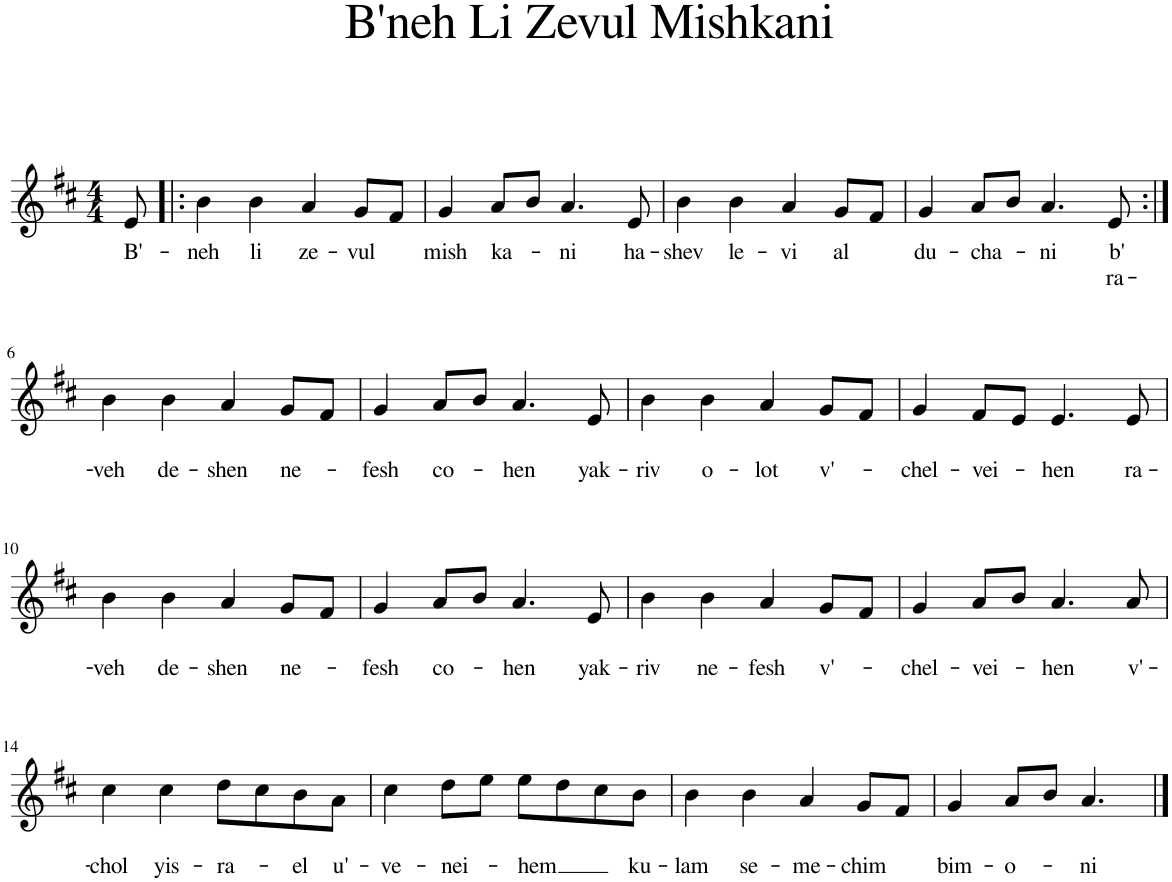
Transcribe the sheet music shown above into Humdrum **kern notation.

**kern	**text	**text
*part1	*part1	*part1
*staff1	*staff1	*staff1
*I"Bb Trumpet	*	*
*I'Bb Tpt.	*	*
*clefG2	*	*
*Trd1c2	*	*
*k[f#c#]	*	*
*M4/4	*	*
=1	=1	=1
!	!LO:LY:b	!
8e/	B'-	.
=2!|:	=2!|:	=2!|:
!	!LO:LY:b	!
4b\	-neh	.
!	!LO:LY:b	!
4b\	li	.
!	!LO:LY:b	!
4a/	ze-	.
!	!LO:LY:b	!
8g/L	-vul	.
8f#/J	.	.
=3	=3	=3
!	!LO:LY:b	!
4g/	mish	.
!	!LO:LY:b	!
8a/L	ka-	.
8b/J	.	.
!	!LO:LY:b	!
4.a/	-ni	.
!	!LO:LY:b	!
8e/	ha-	.
=4	=4	=4
!	!LO:LY:b	!
4b\	-shev	.
!	!LO:LY:b	!
4b\	le-	.
!	!LO:LY:b	!
4a/	-vi	.
!	!LO:LY:b	!
8g/L	al	.
8f#/J	.	.
=5	=5	=5
!	!LO:LY:b	!
4g/	du-	.
!	!LO:LY:b	!
8a/L	-cha-	.
8b/J	.	.
!	!LO:LY:b	!
4.a/	-ni	.
!	!LO:LY:b	!LO:LY:b
8e/	b'	ra-
!!LO:LB:g=z
=6:|!	=6:|!	=6:|!
!	!	!LO:LY:b
4b\	.	-veh
!	!	!LO:LY:b
4b\	.	de-
!	!	!LO:LY:b
4a/	.	-shen
!	!	!LO:LY:b
8g/L	.	-ne-
8f#/J	.	.
=7	=7	=7
!	!	!LO:LY:b
4g/	.	-fesh
!	!	!LO:LY:b
8a/L	.	-co-
8b/J	.	.
!	!	!LO:LY:b
4.a/	.	-hen
!	!	!LO:LY:b
8e/	.	yak-
=8	=8	=8
!	!	!LO:LY:b
4b\	.	-riv
!	!	!LO:LY:b
4b\	.	o-
!	!	!LO:LY:b
4a/	.	-lot
!	!	!LO:LY:b
8g/L	.	v'-
8f#/J	.	.
=9	=9	=9
!	!	!LO:LY:b
4g/	.	-chel-
!	!	!LO:LY:b
8f#/L	.	-vei-
8e/J	.	.
!	!	!LO:LY:b
4.e/	.	-hen
!	!	!LO:LY:b
8e/	.	ra-
!!LO:LB:g=z
=10	=10	=10
!	!	!LO:LY:b
4b\	.	-veh
!	!	!LO:LY:b
4b\	.	de-
!	!	!LO:LY:b
4a/	.	-shen
!	!	!LO:LY:b
8g/L	.	ne-
8f#/J	.	.
=11	=11	=11
!	!	!LO:LY:b
4g/	.	-fesh
!	!	!LO:LY:b
8a/L	.	co-
8b/J	.	.
!	!	!LO:LY:b
4.a/	.	-hen
!	!	!LO:LY:b
8e/	.	yak-
=12	=12	=12
!	!	!LO:LY:b
4b\	.	-riv
!	!	!LO:LY:b
4b\	.	ne-
!	!	!LO:LY:b
4a/	.	-fesh
!	!	!LO:LY:b
8g/L	.	v'-
8f#/J	.	.
=13	=13	=13
!	!	!LO:LY:b
4g/	.	-chel-
!	!	!LO:LY:b
8a/L	.	-vei-
8b/J	.	.
!	!	!LO:LY:b
4.a/	.	-hen
!	!	!LO:LY:b
8a/	.	v'-
!!LO:LB:g=z
=14	=14	=14
!	!	!LO:LY:b
4cc#\	.	-chol
!	!	!LO:LY:b
4cc#\	.	yis-
!	!	!LO:LY:b
8dd\L	.	-ra-
8cc#\	.	.
!	!	!LO:LY:b
8b\	.	-el
!	!	!LO:LY:b
8a\J	.	u'-
=15	=15	=15
!	!	!LO:LY:b
4cc#\	.	-ve-
!	!	!LO:LY:b
8dd\L	.	-nei-
8ee\J	.	.
!	!	!LO:LY:b
8ee\L	.	-hem
8dd\	.	.
8cc#\	.	.
!	!	!LO:LY:b
8b\J	.	ku-
=16	=16	=16
!	!	!LO:LY:b
4b\	.	-lam
!	!	!LO:LY:b
4b\	.	se-
!	!	!LO:LY:b
4a/	.	-me-
!	!	!LO:LY:b
8g/L	.	-chim
8f#/J	.	.
=17	=17	=17
!	!	!LO:LY:b
4g/	.	bim-
!	!	!LO:LY:b
8a/L	.	-o-
8b/J	.	.
!	!	!LO:LY:b
4.a/	.	-ni
==	==	==
*-	*-	*-
